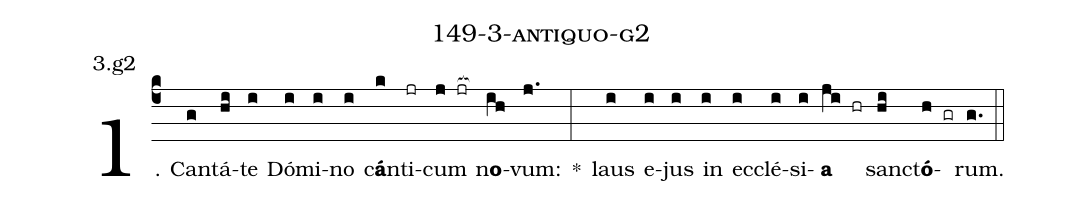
name: 149-3-antiquo-g2;
annotation: 3.g2;
%%
(c4)1. Can(g)tá(hi)te(i) Dó(i)mi(i)no(i) c<b>á</b>n(k)ti(jr)cum(j jr[ocb:1{]) n<b>o</b>(ih[ocb:0}])vum:(j.) *(:) laus(i) e(i)jus(i) in(i) ec(i)clé(i)si(i)<b>a</b>(ji hr) sanc(hi)t<b>ó</b>(h gr)rum.(g.) (::)
